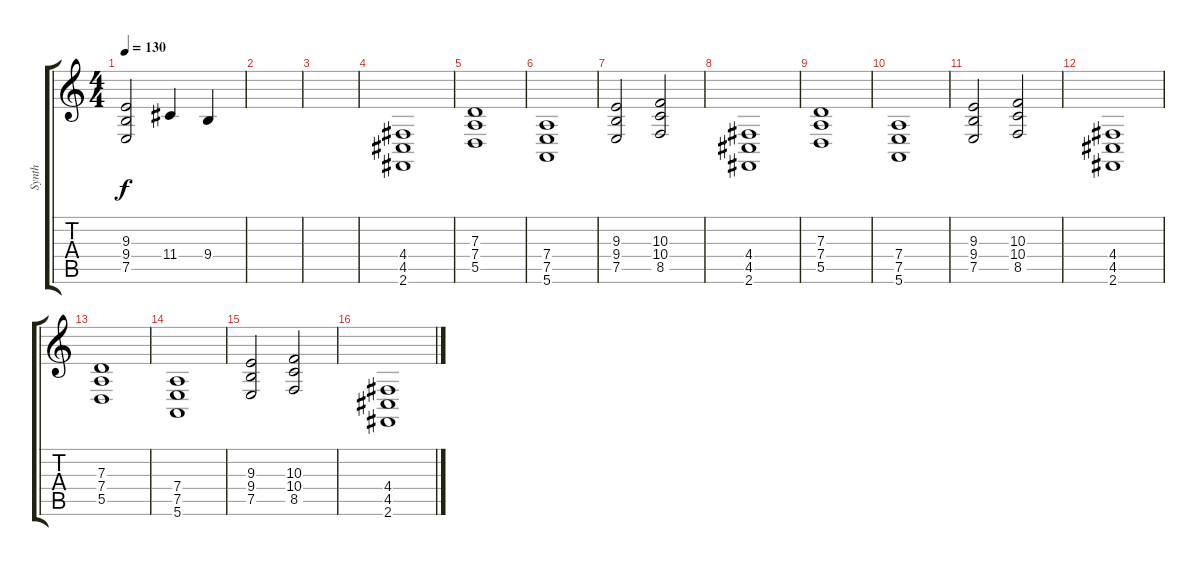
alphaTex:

\track ("Synth" "Synth") {instrument synthstrings1}
\staff {score tabs}
\tuning (E4 B3 G3 D3 A2 E2) {hide}
\ts (4 4)
\tempo 130
\clef g2
\ks c
(9.3 9.4 7.5).2{dy f} 11.4.4 9.4.4 |
|
|
(4.4 4.5 2.6).1 |
(7.3 7.4 5.5).1 |
(7.4 7.5 5.6).1 |
(9.3 9.4 7.5).2 (10.3 10.4 8.5).2 |
(4.4 4.5 2.6).1 |
(7.3 7.4 5.5).1 |
(7.4 7.5 5.6).1 |
(9.3 9.4 7.5).2 (10.3 10.4 8.5).2 |
(4.4 4.5 2.6).1 |
(7.3 7.4 5.5).1 |
(7.4 7.5 5.6).1 |
(9.3 9.4 7.5).2 (10.3 10.4 8.5).2 |
(4.4 4.5 2.6).1
